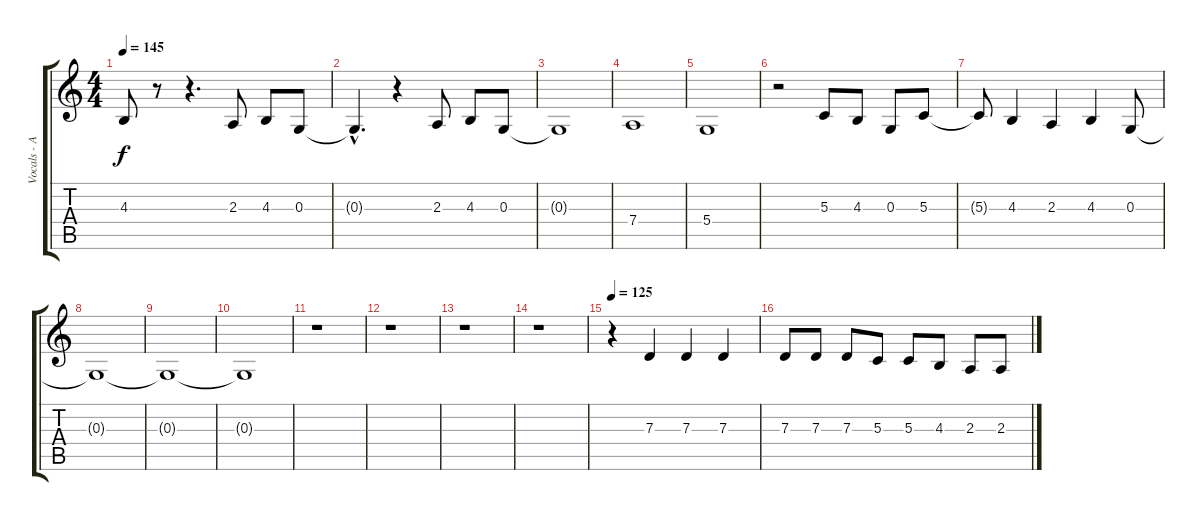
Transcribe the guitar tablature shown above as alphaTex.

\track ("Vocals - Anna" "Vocals - A") {instrument brightacousticpiano}
\staff {score tabs}
\tuning (E4 B3 G3 D3 A2 E2) {hide}
\ts (4 4)
\tempo 145
\clef g2
\ks c
4.3{t}.8{dy f} r.8 r.4{d} 2.3.8 4.3.8 0.3.8 |
0.3{hac t}.4{d} r.4 2.3.8 4.3.8 0.3.8 |
0.3{t}.1 |
7.4.1 |
5.4.1 |
r.2 5.3.8 4.3.8 0.3.8 5.3.8 |
5.3{t}.8 4.3.4 2.3.4 4.3.4 0.3.8 |
0.3{t}.1 |
0.3{t}.1 |
0.3{t}.1 |
r.1 |
r.1 |
r.1 |
r.1 |
\tempo 125
r.4 7.3.4 7.3.4 7.3.4 |
7.3.8 7.3.8 7.3.8 5.3.8 5.3.8 4.3.8 2.3.8 2.3.8
